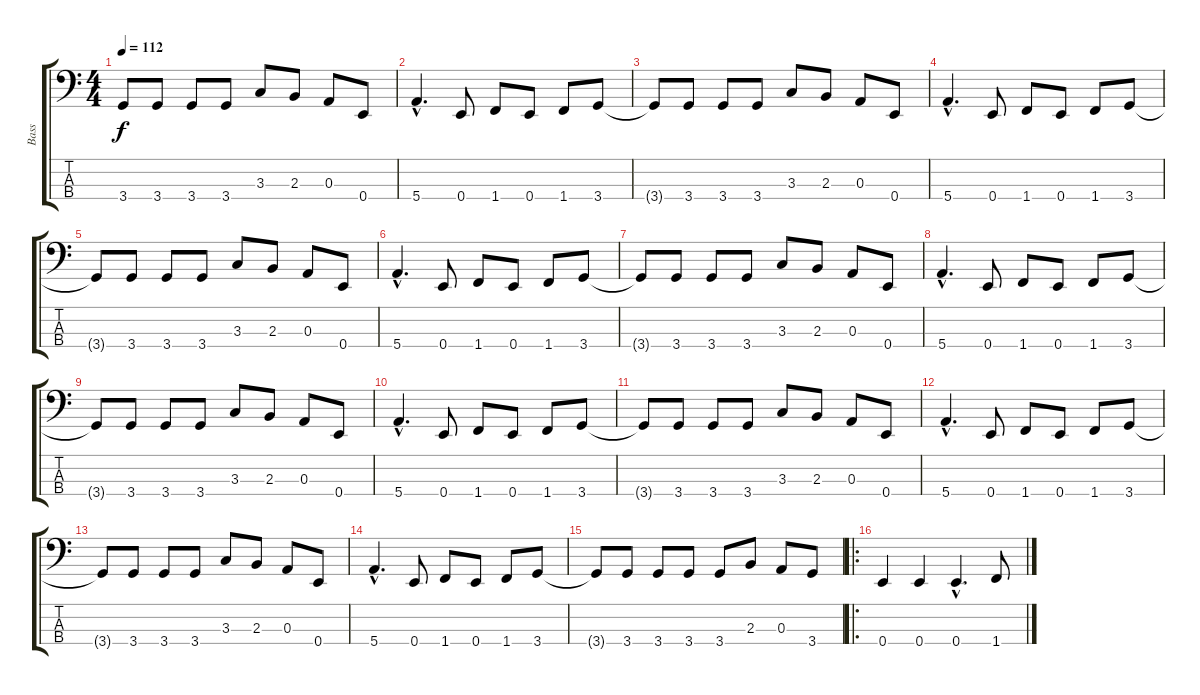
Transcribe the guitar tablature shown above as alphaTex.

\track ("Bass" "Bass") {instrument electricbasspick}
\staff {score tabs}
\tuning (G2 D2 A1 E1) {hide}
\ts (4 4)
\tempo 112
\clef f4
\ks c
3.4{t}.8{dy f} 3.4.8 3.4.8 3.4.8 3.3.8 2.3.8 0.3.8 0.4.8 |
5.4{hac}.4{d} 0.4.8 1.4.8 0.4.8 1.4.8 3.4.8 |
3.4{t}.8 3.4.8 3.4.8 3.4.8 3.3.8 2.3.8 0.3.8 0.4.8 |
5.4{hac}.4{d} 0.4.8 1.4.8 0.4.8 1.4.8 3.4.8 |
3.4{t}.8 3.4.8 3.4.8 3.4.8 3.3.8 2.3.8 0.3.8 0.4.8 |
5.4{hac}.4{d} 0.4.8 1.4.8 0.4.8 1.4.8 3.4.8 |
3.4{t}.8 3.4.8 3.4.8 3.4.8 3.3.8 2.3.8 0.3.8 0.4.8 |
5.4{hac}.4{d} 0.4.8 1.4.8 0.4.8 1.4.8 3.4.8 |
3.4{t}.8 3.4.8 3.4.8 3.4.8 3.3.8 2.3.8 0.3.8 0.4.8 |
5.4{hac}.4{d} 0.4.8 1.4.8 0.4.8 1.4.8 3.4.8 |
3.4{t}.8 3.4.8 3.4.8 3.4.8 3.3.8 2.3.8 0.3.8 0.4.8 |
5.4{hac}.4{d} 0.4.8 1.4.8 0.4.8 1.4.8 3.4.8 |
3.4{t}.8 3.4.8 3.4.8 3.4.8 3.3.8 2.3.8 0.3.8 0.4.8 |
5.4{hac}.4{d} 0.4.8 1.4.8 0.4.8 1.4.8 3.4.8 |
3.4{t}.8 3.4.8 3.4.8 3.4.8 3.4.8 2.3.8 0.3.8 3.4.8 |
\ro
0.4.4 0.4.4 0.4{hac}.4{d} 1.4.8
